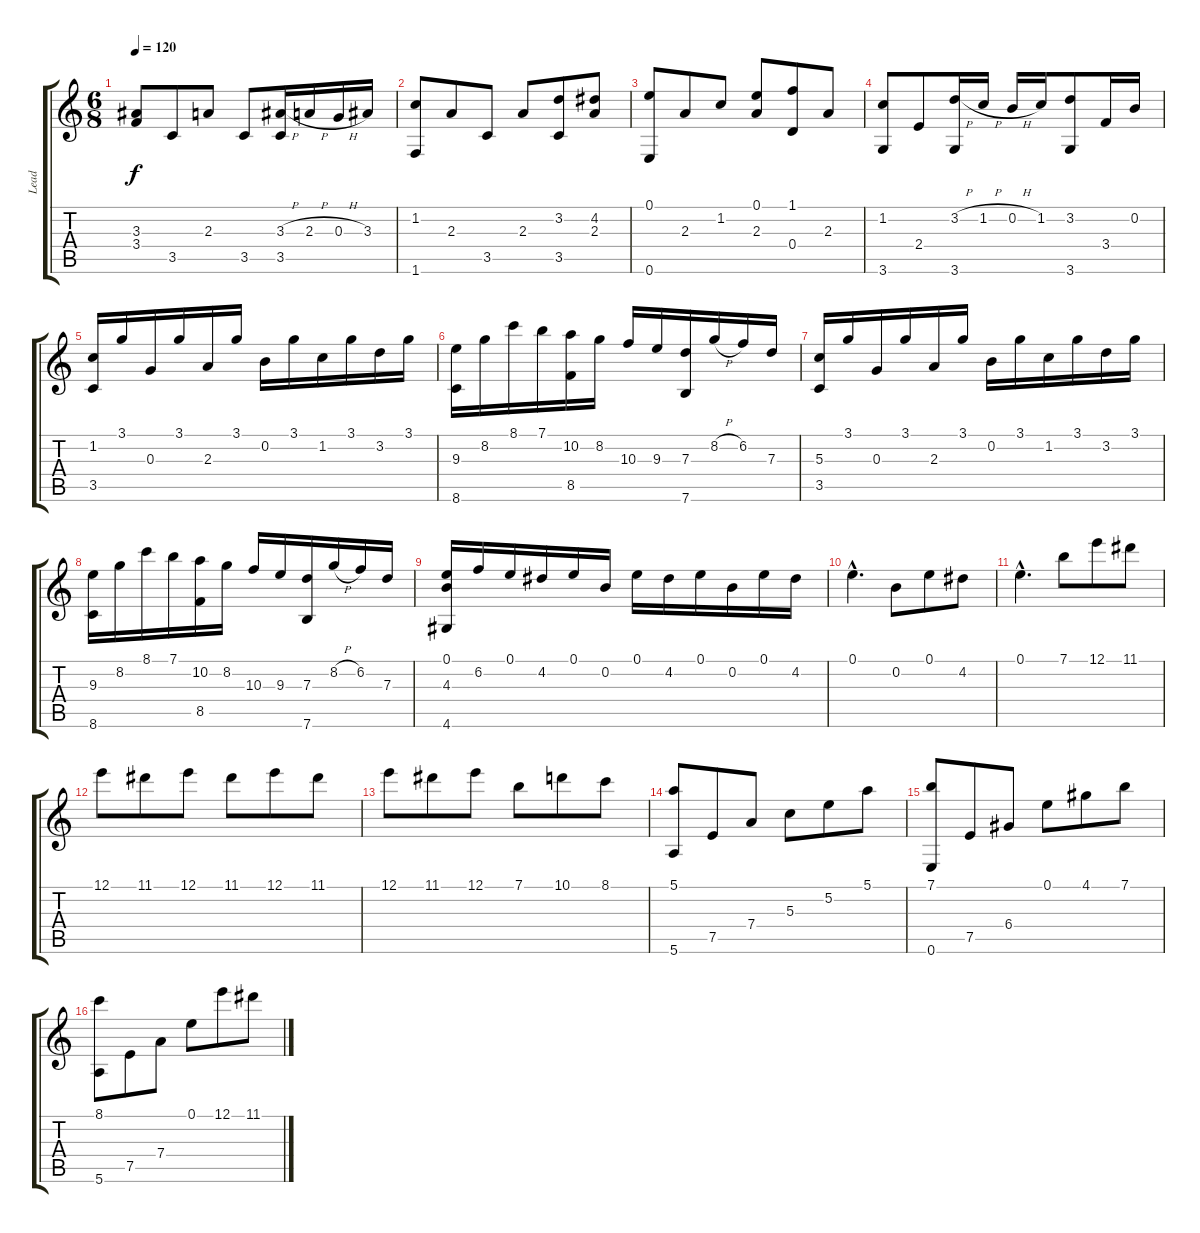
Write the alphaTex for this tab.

\track ("Lead" "Lead") {instrument distortionguitar}
\staff {score tabs}
\tuning (E4 B3 G3 D3 A2 E2) {hide}
\ts (6 8)
\tempo 120
\clef g2
\ks c
(3.3 3.4).8{dy f} 3.5.8 2.3.8 3.5.8 (3.3{h} 3.5).16 2.3{h}.16 0.3{h}.16 3.3.16 |
(1.2 1.6).8 2.3.8 3.5.8 2.3.8 (3.2 3.5).8 (4.2 2.3).8 |
(0.1 0.6).8 2.3.8 1.2.8 (0.1 2.3).8 (1.1 0.4).8 2.3.8 |
(1.2 3.6).8 2.4.8 (3.2{h} 3.6).16 1.2{h}.16 0.2{h}.16 1.2.16 (3.2 3.6).8 3.4.16 0.2.16 |
(1.2 3.5).16 3.1.16 0.3.16 3.1.16 2.3.16 3.1.16 0.2.16 3.1.16 1.2.16 3.1.16 3.2.16 3.1.16 |
(9.3 8.6).16 8.2.16 8.1.16 7.1.16 (10.2 8.5).16 8.2.16 10.3.16 9.3.16 (7.3 7.6).16 8.2{h}.16 6.2.16 7.3.16 |
(5.3 3.5).16 3.1.16 0.3.16 3.1.16 2.3.16 3.1.16 0.2.16 3.1.16 1.2.16 3.1.16 3.2.16 3.1.16 |
(9.3 8.6).16 8.2.16 8.1.16 7.1.16 (10.2 8.5).16 8.2.16 10.3.16 9.3.16 (7.3 7.6).16 8.2{h}.16 6.2.16 7.3.16 |
(0.1 4.3 4.6).16 6.2.16 0.1.16 4.2.16 0.1.16 0.2.16 0.1.16 4.2.16 0.1.16 0.2.16 0.1.16 4.2.16 |
0.1{hac}.4{d} 0.2.8 0.1.8 4.2.8 |
0.1{hac}.4{d} 7.1.8 12.1.8 11.1.8 |
12.1.8 11.1.8 12.1.8 11.1.8 12.1.8 11.1.8 |
12.1.8 11.1.8 12.1.8 7.1.8 10.1.8 8.1.8 |
(5.1 5.6).8 7.5.8 7.4.8 5.3.8 5.2.8 5.1.8 |
(7.1 0.6).8 7.5.8 6.4.8 0.1.8 4.1.8 7.1.8 |
(8.1 5.6).8 7.5.8 7.4.8 0.1.8 12.1.8 11.1.8
